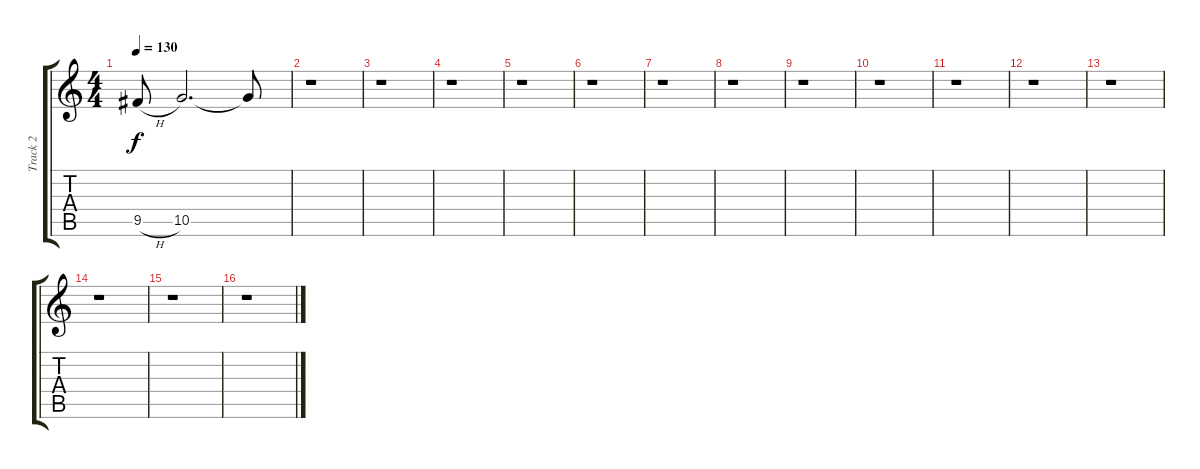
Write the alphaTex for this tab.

\track ("Track 2" "Track 2") {instrument overdrivenguitar}
\staff {score tabs}
\tuning (E4 B3 G3 D3 A2 E2) {hide}
\ts (4 4)
\tempo 130
\clef g2
\ks c
9.5{h}.8{dy f} 10.5.2{d} 10.5{t}.8 |
r.1 |
r.1 |
r.1 |
r.1 |
r.1 |
r.1 |
r.1 |
r.1 |
r.1 |
r.1 |
r.1 |
r.1 |
r.1 |
r.1 |
r.1
